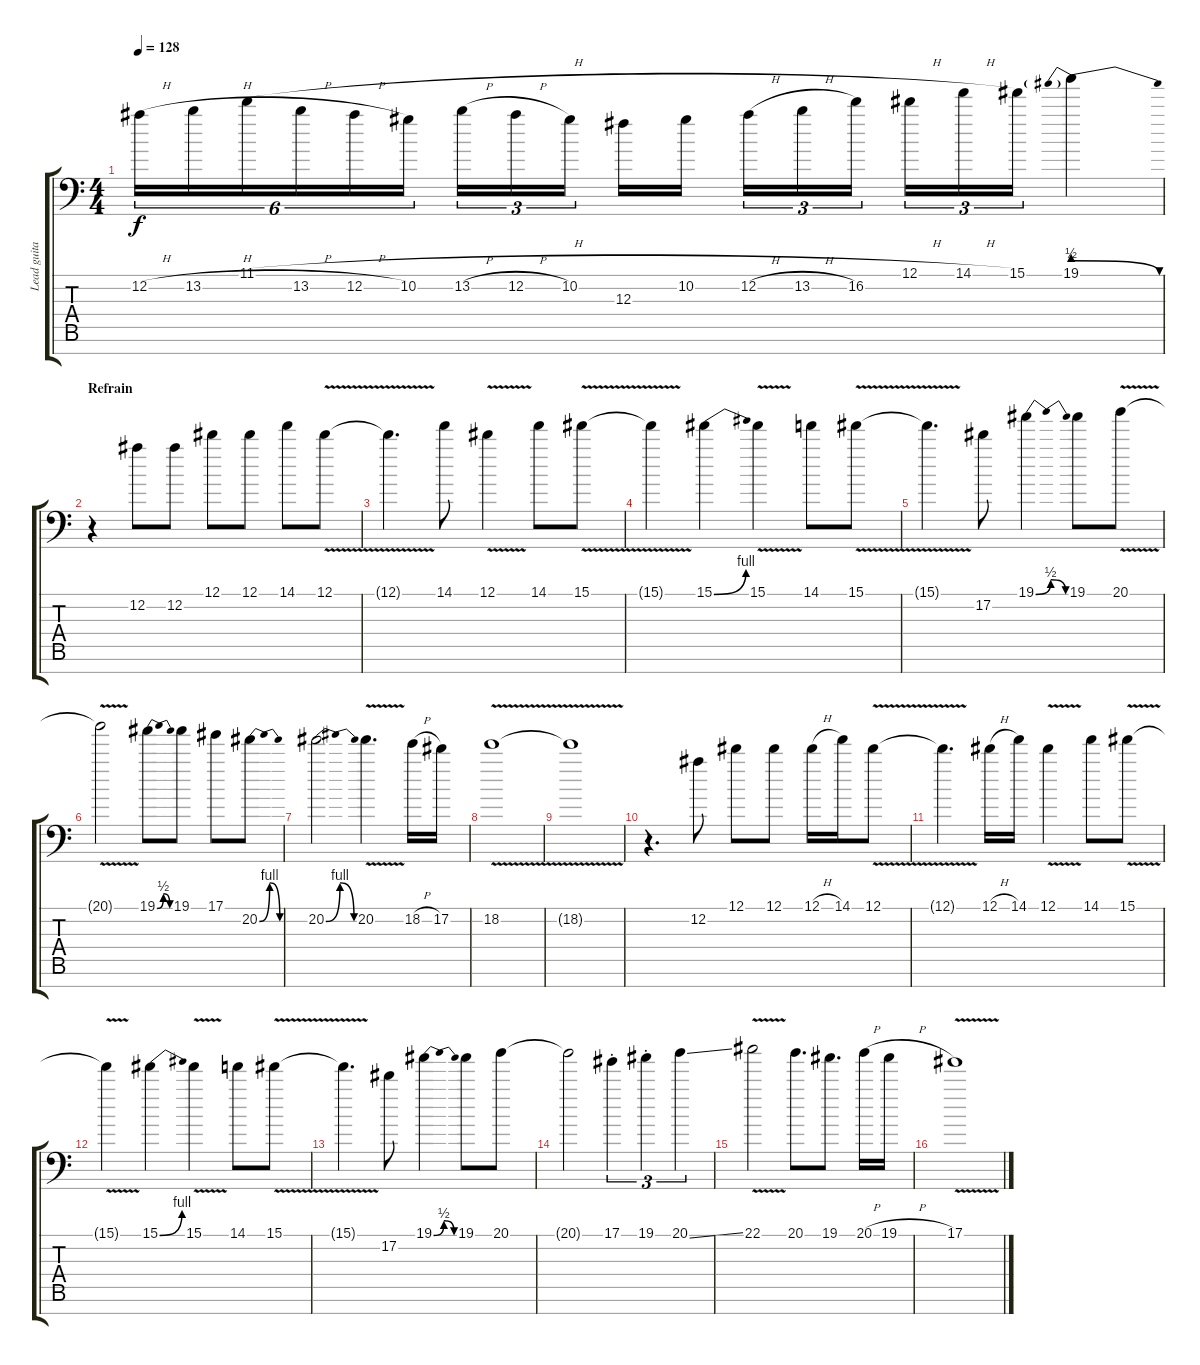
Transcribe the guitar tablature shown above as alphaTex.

\track ("Lead guitar 1" "Lead guita") {instrument overdrivenguitar}
\staff {score tabs}
\tuning (Eb4 Bb3 Gb3 Db3 Ab2 Eb2 Bb1) {hide}
\ts (4 4)
\tempo 128
\clef f4
\ks c
12.2{h}.16{tu (6 4) dy f} 13.2{h}.16{tu (6 4)} 11.1{h}.16{tu (6 4)} 13.2{h}.16{tu (6 4)} 12.2{h}.16{tu (6 4)} 10.2.16{tu (6 4)} 13.2{h}.16{tu (3 2)} 12.2{h}.16{tu (3 2)} 10.2.16{tu (3 2)} 12.3.16 10.2.16 12.2{h}.16{tu (3 2)} 13.2{h}.16{tu (3 2)} 16.2.16{tu (3 2)} 12.1{h}.16{tu (3 2)} 14.1{h}.16{tu (3 2)} 15.1.16{tu (3 2)} 19.1{be (prebendrelease 0 2 60 0)}.4 |
\section ("" "Refrain")
r.4 12.2.8 12.2.8 12.1.8 12.1.8 14.1.8 12.1{v}.8 |
12.1{t}.4{d} 14.1.8 12.1{v}.4 14.1.8 15.1{v}.8 |
15.1{t}.4 15.1{be (bend 0 0 60 4)}.4 15.1{v}.4 14.1.8 15.1{v}.8 |
15.1{t}.4{d} 17.2.8 19.1{be (bendrelease 0 0 15 2 45 2 60 0)}.4 19.1.8 20.1{v}.8 |
20.1{t}.2 19.1{be (bendrelease 0 0 30 2 45 2 60 0)}.8 19.1.8 17.1.8 20.2{be (bendrelease 0 0 15 4 45 4 60 0)}.8 |
20.2{be (bendrelease 0 0 15 4 45 4 60 0)}.2 20.2{v}.4{d} 18.2{h}.16 17.2.16 |
18.2{v}.1 |
18.2{t}.1 |
r.4{d} 12.2.8 12.1.8 12.1.8 12.1{h}.16 14.1.16 12.1{v}.8 |
12.1{t}.4{d} 12.1{h}.16 14.1.16 12.1{v}.4 14.1.8 15.1{v}.8 |
15.1{t}.4 15.1{be (bend 0 0 60 4)}.4 15.1{v}.4 14.1.8 15.1{v}.8 |
15.1{t}.4{d} 17.2.8 19.1{be (bendrelease 0 0 15 2 45 2 60 0)}.4 19.1.8 20.1.8 |
20.1{t}.2 17.1{st}.4{tu (3 2)} 19.1{st}.4{tu (3 2)} 20.1{ss}.4{tu (3 2)} |
22.1{v}.2 20.1.8{d} 19.1.8{d} 20.1{h}.16 19.1{h}.16 |
17.1{v}.1
